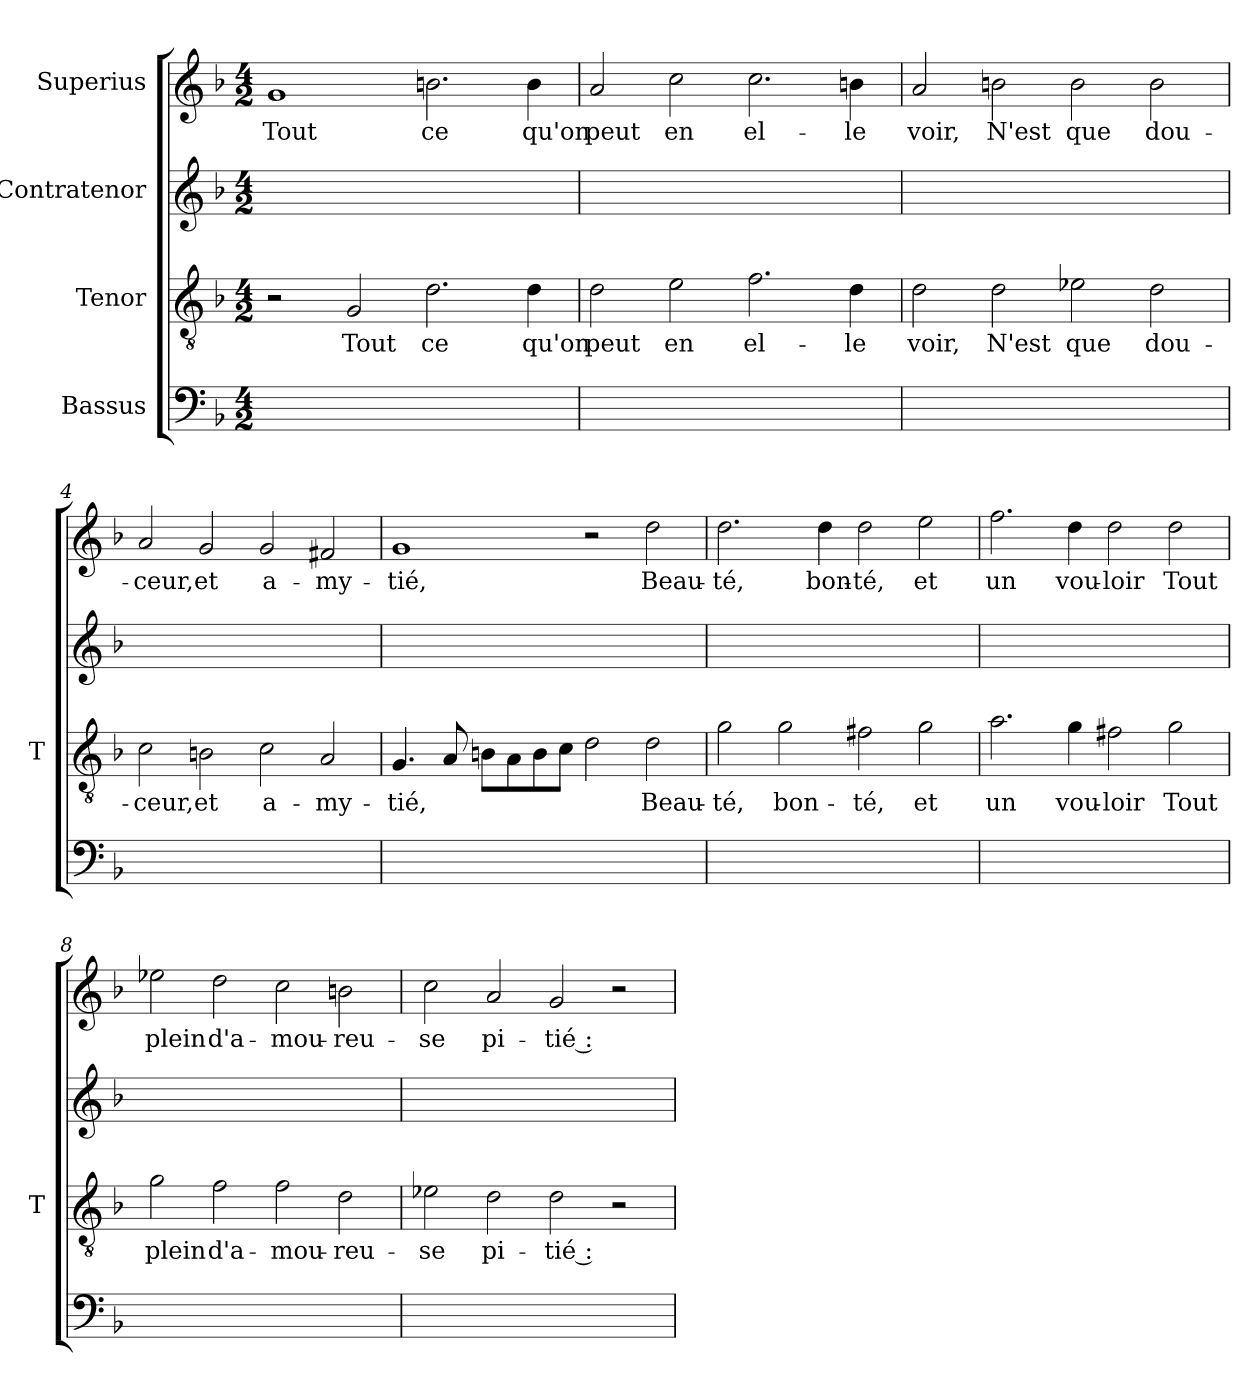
**kern	**kern	**text	**kern	**kern	**text
*part4	*part3	*part3	*part2	*part1	*part1
*staff4	*staff3	*staff3	*staff2	*staff1	*staff1
*I"Bassus	*I"Tenor	*	*I"Contratenor	*I"Superius	*
*	*I'T	*	*	*	*
*clefF4	*clefGv2	*	*clefG2	*clefG2	*
*k[b-]	*k[b-]	*	*k[b-]	*k[b-]	*
*M4/2	*M4/2	*	*M4/2	*M4/2	*
=1	=1	=1	=1	=1	=1
0ryy	2r	.	0ryy	1g	-Tout
.	2G	-Tout	.	.	.
.	2.d	-ce	.	2.b	-ce
.	4d	-qu'on	.	4b	-qu'on
=2	=2	=2	=2	=2	=2
0ryy	2d	-peut	0ryy	2a	-peut
.	2e	-en	.	2cc	-en
.	2.f	el-	.	2.cc	el-
.	4d	-le	.	4b	-le
=3	=3	=3	=3	=3	=3
0ryy	2d	-voir,	0ryy	2a	-voir,
.	2d	-N'est	.	2b	-N'est
.	2e-X	-que	.	2b	-que
.	2d	dou-	.	2b	dou-
=4	=4	=4	=4	=4	=4
0ryy	2c	-ceur,	0ryy	2a	-ceur,
.	2Bn	-et	.	2g	-et
.	2c	a-	.	2g	a-
.	2A	my-	.	2f#X	my-
=5	=5	=5	=5	=5	=5
0ryy	4.G	-tié,	0ryy	1g	-tié,
.	8A	.	.	.	.
.	8BL	.	.	.	.
.	8A	.	.	.	.
.	8B	.	.	.	.
.	8cJ	.	.	.	.
.	2d	.	.	2r	.
.	2d	Beau-	.	2dd	Beau-
=6	=6	=6	=6	=6	=6
0ryy	2g	-té,	0ryy	2.dd	-té,
.	2g	bon-	.	.	.
.	.	.	.	4dd	bon-
.	2f#X	-té,	.	2dd	-té,
.	2g	-et	.	2ee	-et
=7	=7	=7	=7	=7	=7
0ryy	2.a	-un	0ryy	2.ff	-un
.	4g	vou-	.	4dd	vou-
.	2f#X	-loir	.	2dd	-loir
.	2g	-Tout	.	2dd	-Tout
=8	=8	=8	=8	=8	=8
0ryy	2g	-plein	0ryy	2ee-X	-plein
.	2f	d'a-	.	2dd	d'a-
.	2f	mou-	.	2cc	mou-
.	2d	reu-	.	2bn	reu-
=9	=9	=9	=9	=9	=9
0ryy	2e-X	-se	0ryy	2cc	-se
.	2d	pi-	.	2a	pi-
.	2d	-tié :	.	2g	-tié :
.	2r	.	.	2r	.
=	=	=	=	=	=
*-	*-	*-	*-	*-	*-
